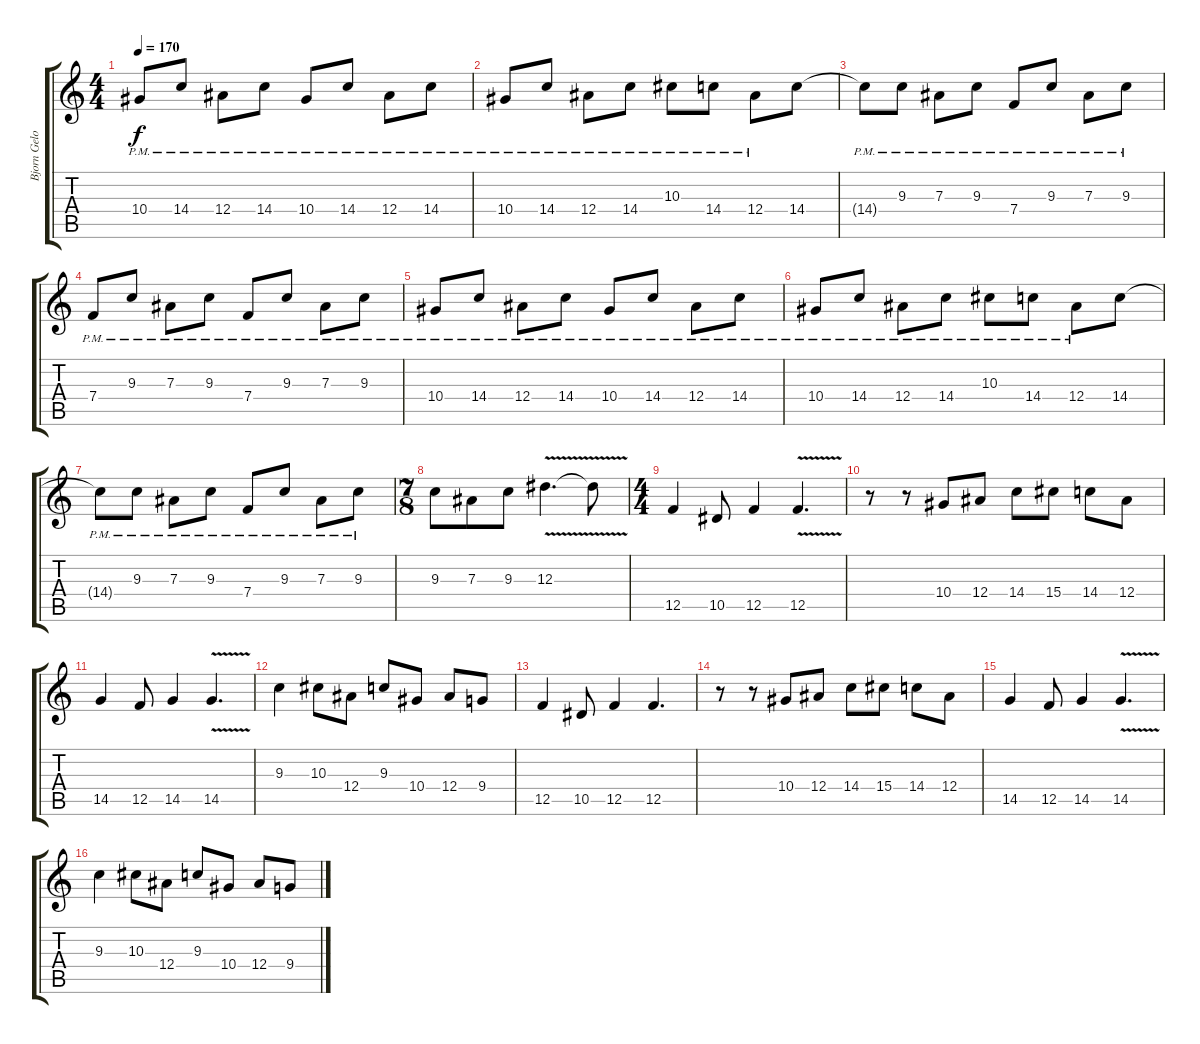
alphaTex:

\track ("Bjorn Gelotte" "Bjorn Gelo") {instrument distortionguitar}
\staff {score tabs}
\tuning (C4 G3 Eb3 Bb2 F2 C2) {hide}
\ts (4 4)
\tempo 170
\clef g2
\ks c
10.4{pm}.8{dy f} 14.4{pm}.8 12.4{pm}.8 14.4{pm}.8 10.4{pm}.8 14.4{pm}.8 12.4{pm}.8 14.4{pm}.8 |
10.4{pm}.8 14.4{pm}.8 12.4{pm}.8 14.4{pm}.8 10.3{pm}.8 14.4{pm}.8 12.4{pm}.8 14.4.8 |
14.4{pm t}.8 9.3{pm}.8 7.3{pm}.8 9.3{pm}.8 7.4{pm}.8 9.3{pm}.8 7.3{pm}.8 9.3{pm}.8 |
7.4{pm}.8 9.3{pm}.8 7.3{pm}.8 9.3{pm}.8 7.4{pm}.8 9.3{pm}.8 7.3{pm}.8 9.3{pm}.8 |
10.4{pm}.8 14.4{pm}.8 12.4{pm}.8 14.4{pm}.8 10.4{pm}.8 14.4{pm}.8 12.4{pm}.8 14.4{pm}.8 |
10.4{pm}.8 14.4{pm}.8 12.4{pm}.8 14.4{pm}.8 10.3{pm}.8 14.4{pm}.8 12.4{pm}.8 14.4.8 |
14.4{pm t}.8 9.3{pm}.8 7.3{pm}.8 9.3{pm}.8 7.4{pm}.8 9.3{pm}.8 7.3{pm}.8 9.3{pm}.8 |
\ts (7 8)
9.3.8 7.3.8 9.3.8 12.3{v}.4{d} 12.3{t}.8 |
\ts (4 4)
12.5.4 10.5.8 12.5.4 12.5{v}.4{d} |
r.8 r.8 10.4.8 12.4.8 14.4.8 15.4.8 14.4.8 12.4.8 |
14.5.4 12.5.8 14.5.4 14.5{v}.4{d} |
9.3.4 10.3.8 12.4.8 9.3.8 10.4.8 12.4.8 9.4.8 |
12.5.4 10.5.8 12.5.4 12.5.4{d} |
r.8 r.8 10.4.8 12.4.8 14.4.8 15.4.8 14.4.8 12.4.8 |
14.5.4 12.5.8 14.5.4 14.5{v}.4{d} |
9.3.4 10.3.8 12.4.8 9.3.8 10.4.8 12.4.8 9.4.8
